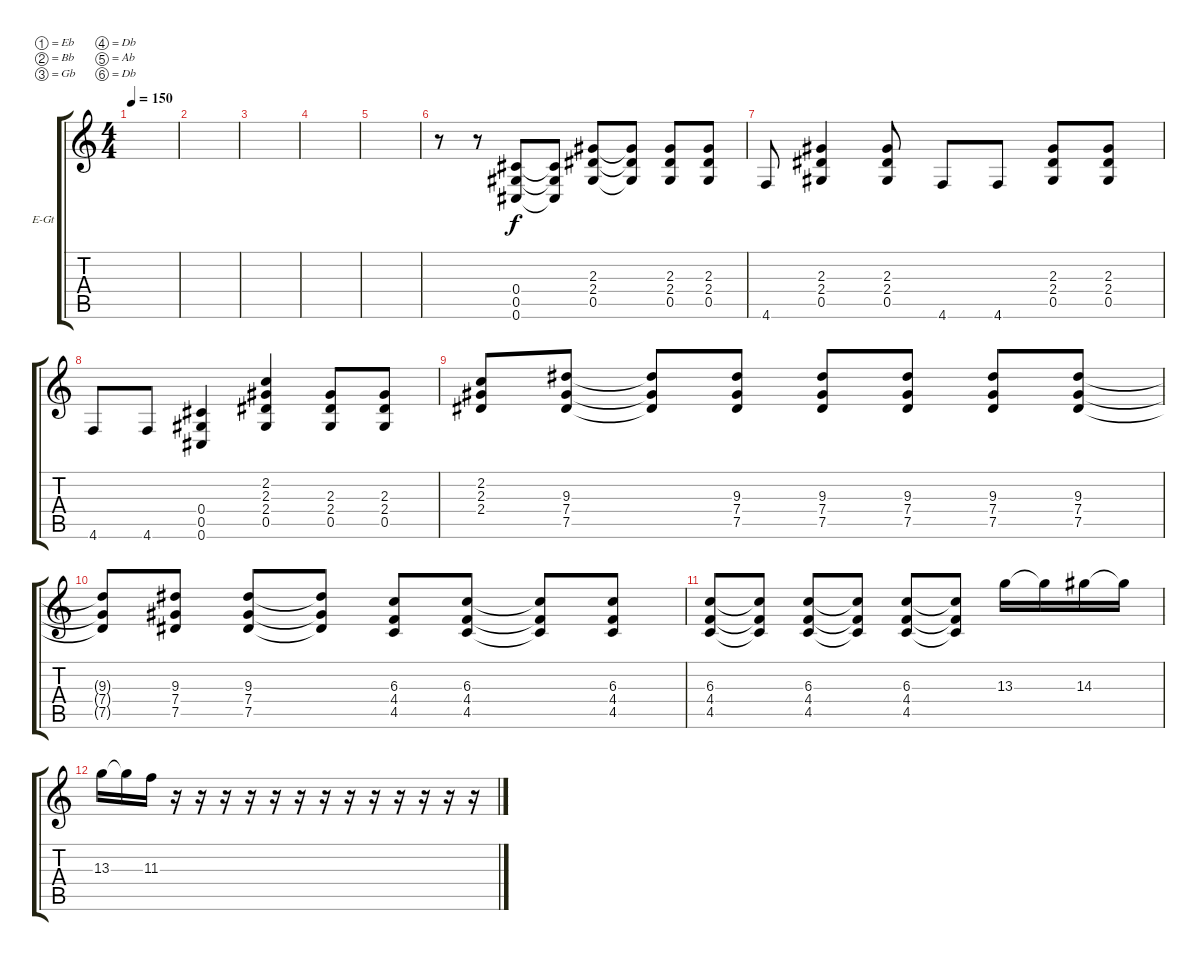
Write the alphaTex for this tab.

\defaultSystemsLayout 4
\bracketExtendMode groupsimilarinstruments
\firstSystemTrackNameOrientation horizontal
\otherSystemsTrackNameOrientation horizontal
\track ("Electric Guitar" "E-Gt") {instrument acousticgrandpiano}
\staff {score tabs}
\tuning (Eb4 Bb3 Gb3 Db3 Ab2 Db2)
\displaytranspose 12
\ts (4 4)
\tempo 150
\clef g2
\scale
0.333333
\ks c
|
\scale
0.333333 |
\scale
0.333333 |
\scale
0.333333 |
\scale
0.333333 |
\scale
0.333333 r.8 r.8 (0.6 0.5 0.4).8 (0.6{t} 0.5{t} 0.4{t}).8 (0.5 2.4 2.3).8 (0.5{t} 2.4{t} 2.3{t}).8 (0.5 2.4 2.3).8 (0.5 2.4 2.3).8 |
\scale
0.333333 4.6.8 (2.4 2.3 0.5).4 (0.5 2.4 2.3).8 4.6.8 4.6.8 (2.4 0.5 2.3).8 (2.4 2.3 0.5).8 |
4.6.8 4.6.8 (0.6 0.5 0.4).4 (2.4 2.3 0.5 2.2).4 (0.5 2.4 2.3).8 (0.5 2.4 2.3).8 |
(2.4 2.3 2.2).8 (7.5 7.4 9.3).8 (7.4{t} 9.3{t} 7.5{t}).8 (7.4 9.3 7.5).8 (7.4 9.3 7.5).8 (7.4 9.3 7.5).8 (7.4 9.3 7.5).8 (7.5 7.4 9.3).8 |
\scale
0.333333 (7.4{t} 9.3{t} 7.5{t}).8 (9.3 7.4 7.5).8 (7.5 7.4 9.3).8 (7.5{t} 7.4{t} 9.3{t}).8 (4.5 4.4 6.3).8 (4.5 4.4 6.3).8 (4.5{t} 4.4{t} 6.3{t}).8 (6.3 4.4 4.5).8 |
\scale
0.333333 (6.3 4.4 4.5).8 (6.3{t} 4.4{t} 4.5{t}).8 (6.3 4.4 4.5).8 (6.3{t} 4.4{t} 4.5{t}).8 (6.3 4.4 4.5).8 (6.3{t} 4.4{t} 4.5{t}).8 13.3.16 13.3{t}.16 14.3.16 14.3{t}.16 |
\scale
0.333333 13.3.16 13.3{t}.16 11.3.16 r.16 r.16 r.16 r.16 r.16 r.16 r.16 r.16 r.16 r.16 r.16 r.16 r.16 |
\scale
0.333333
